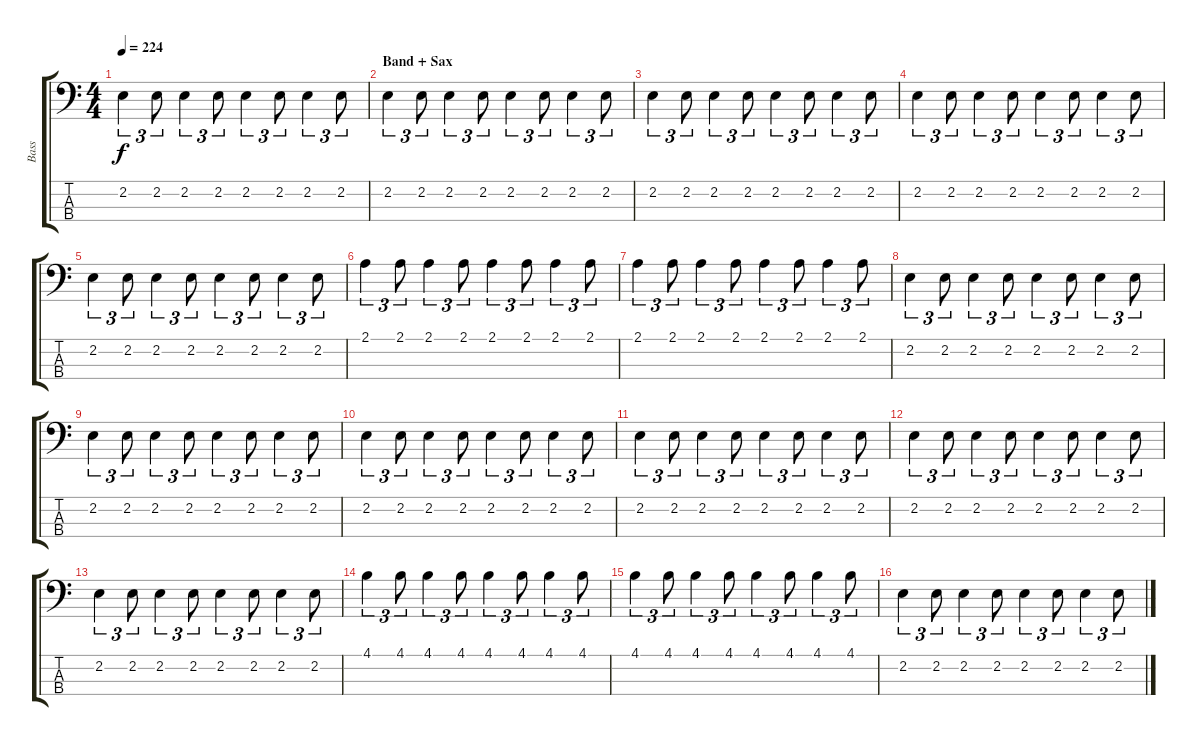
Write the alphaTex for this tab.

\track ("Bass" "Bass") {instrument electricbassfinger}
\staff {score tabs}
\tuning (G2 D2 A1 E1) {hide}
\ts (4 4)
\tempo 224
\clef f4
\ks c
2.2.4{tu (3 2) dy f} 2.2.8{tu (3 2)} 2.2.4{tu (3 2)} 2.2.8{tu (3 2)} 2.2.4{tu (3 2)} 2.2.8{tu (3 2)} 2.2.4{tu (3 2)} 2.2.8{tu (3 2)} |
\section ("" "Band + Sax")
2.2.4{tu (3 2)} 2.2.8{tu (3 2)} 2.2.4{tu (3 2)} 2.2.8{tu (3 2)} 2.2.4{tu (3 2)} 2.2.8{tu (3 2)} 2.2.4{tu (3 2)} 2.2.8{tu (3 2)} |
2.2.4{tu (3 2)} 2.2.8{tu (3 2)} 2.2.4{tu (3 2)} 2.2.8{tu (3 2)} 2.2.4{tu (3 2)} 2.2.8{tu (3 2)} 2.2.4{tu (3 2)} 2.2.8{tu (3 2)} |
2.2.4{tu (3 2)} 2.2.8{tu (3 2)} 2.2.4{tu (3 2)} 2.2.8{tu (3 2)} 2.2.4{tu (3 2)} 2.2.8{tu (3 2)} 2.2.4{tu (3 2)} 2.2.8{tu (3 2)} |
2.2.4{tu (3 2)} 2.2.8{tu (3 2)} 2.2.4{tu (3 2)} 2.2.8{tu (3 2)} 2.2.4{tu (3 2)} 2.2.8{tu (3 2)} 2.2.4{tu (3 2)} 2.2.8{tu (3 2)} |
2.1.4{tu (3 2)} 2.1.8{tu (3 2)} 2.1.4{tu (3 2)} 2.1.8{tu (3 2)} 2.1.4{tu (3 2)} 2.1.8{tu (3 2)} 2.1.4{tu (3 2)} 2.1.8{tu (3 2)} |
2.1.4{tu (3 2)} 2.1.8{tu (3 2)} 2.1.4{tu (3 2)} 2.1.8{tu (3 2)} 2.1.4{tu (3 2)} 2.1.8{tu (3 2)} 2.1.4{tu (3 2)} 2.1.8{tu (3 2)} |
2.2.4{tu (3 2)} 2.2.8{tu (3 2)} 2.2.4{tu (3 2)} 2.2.8{tu (3 2)} 2.2.4{tu (3 2)} 2.2.8{tu (3 2)} 2.2.4{tu (3 2)} 2.2.8{tu (3 2)} |
2.2.4{tu (3 2)} 2.2.8{tu (3 2)} 2.2.4{tu (3 2)} 2.2.8{tu (3 2)} 2.2.4{tu (3 2)} 2.2.8{tu (3 2)} 2.2.4{tu (3 2)} 2.2.8{tu (3 2)} |
2.2.4{tu (3 2)} 2.2.8{tu (3 2)} 2.2.4{tu (3 2)} 2.2.8{tu (3 2)} 2.2.4{tu (3 2)} 2.2.8{tu (3 2)} 2.2.4{tu (3 2)} 2.2.8{tu (3 2)} |
2.2.4{tu (3 2)} 2.2.8{tu (3 2)} 2.2.4{tu (3 2)} 2.2.8{tu (3 2)} 2.2.4{tu (3 2)} 2.2.8{tu (3 2)} 2.2.4{tu (3 2)} 2.2.8{tu (3 2)} |
2.2.4{tu (3 2)} 2.2.8{tu (3 2)} 2.2.4{tu (3 2)} 2.2.8{tu (3 2)} 2.2.4{tu (3 2)} 2.2.8{tu (3 2)} 2.2.4{tu (3 2)} 2.2.8{tu (3 2)} |
2.2.4{tu (3 2)} 2.2.8{tu (3 2)} 2.2.4{tu (3 2)} 2.2.8{tu (3 2)} 2.2.4{tu (3 2)} 2.2.8{tu (3 2)} 2.2.4{tu (3 2)} 2.2.8{tu (3 2)} |
4.1.4{tu (3 2)} 4.1.8{tu (3 2)} 4.1.4{tu (3 2)} 4.1.8{tu (3 2)} 4.1.4{tu (3 2)} 4.1.8{tu (3 2)} 4.1.4{tu (3 2)} 4.1.8{tu (3 2)} |
4.1.4{tu (3 2)} 4.1.8{tu (3 2)} 4.1.4{tu (3 2)} 4.1.8{tu (3 2)} 4.1.4{tu (3 2)} 4.1.8{tu (3 2)} 4.1.4{tu (3 2)} 4.1.8{tu (3 2)} |
2.2.4{tu (3 2)} 2.2.8{tu (3 2)} 2.2.4{tu (3 2)} 2.2.8{tu (3 2)} 2.2.4{tu (3 2)} 2.2.8{tu (3 2)} 2.2.4{tu (3 2)} 2.2.8{tu (3 2)}
